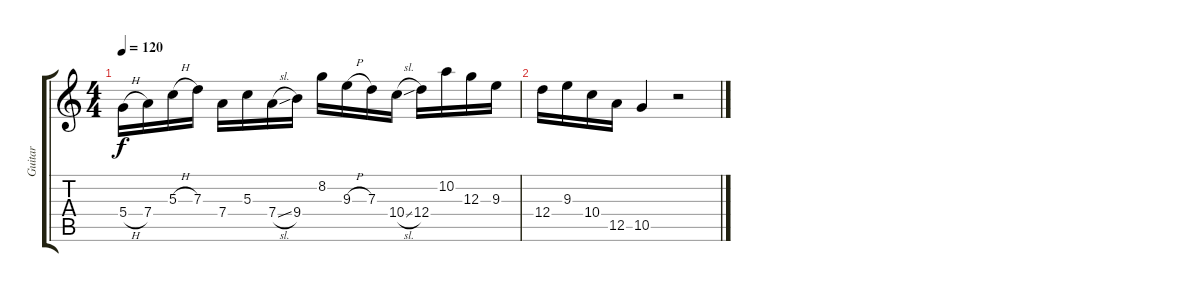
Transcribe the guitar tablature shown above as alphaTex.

\track ("Guitar" "Guitar") {instrument electricguitarjazz}
\staff {score tabs}
\tuning (E4 B3 G3 D3 A2 E2) {hide}
\ts (4 4)
\tempo 120
\clef g2
\ks c
5.4{h}.16{dy f} 7.4.16 5.3{h}.16 7.3.16 7.4.16 5.3.16 7.4{sl}.16 9.4.16 8.2.16 9.3{h}.16 7.3.16 10.4{sl}.16 12.4.16 10.2.16 12.3.16 9.3.16 |
12.4.16 9.3.16 10.4.16 12.5.16 10.5.4 r.2
